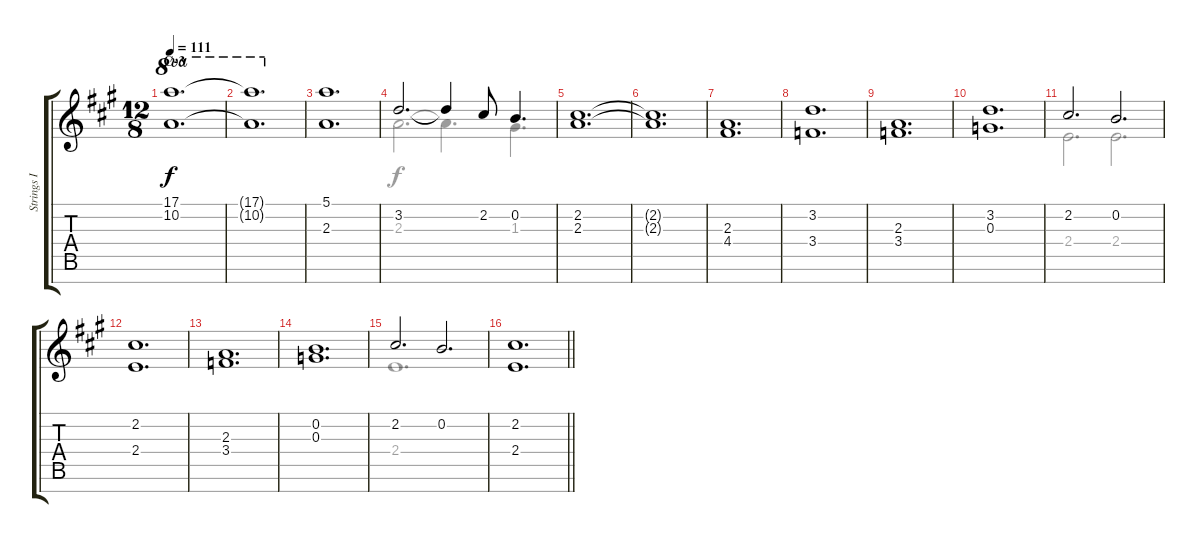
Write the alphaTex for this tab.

\track ("Strings I" "Strings I") {instrument stringensemble1}
\staff {score tabs}
\tuning (E5 B4 G4 D4 A3 E3 B2) {hide}
\voice
\ts (12 8)
\section ("" "C-3")
\tempo 111
\clef g2
\ks a
(17.1 10.2).1{d ot 8va dy f} |
(17.1{t} 10.2{t}).1{d ot 8va} |
(5.1 2.3).1{d} |
3.2.2{d} 3.2{t}.4 2.2.8 0.2.4{d} |
(2.2 2.3).1{d} |
(2.2{t} 2.3{t}).1{d} |
(2.3 4.4).1{d} |
(3.2 3.4).1{d} |
(2.3 3.4).1{d} |
(3.2 0.3).1{d} |
2.2.2{d} 0.2.2{d} |
(2.2 2.4).1{d} |
(2.3 3.4).1{d} |
(0.2 0.3).1{d} |
2.2.2{d} 0.2.2{d} |
\barLineRight lightlight
(2.2 2.4).1{d}
\voice
\clef g2
\ottava regular
\simile none
\ks a
|
|
|
2.3.2{d} 2.3{t}.4{d} 1.3.4{d} |
|
|
|
|
|
|
2.4.2{d} 2.4.2{d} |
|
|
|
2.4.1{d} |
\barLineRight lightlight
